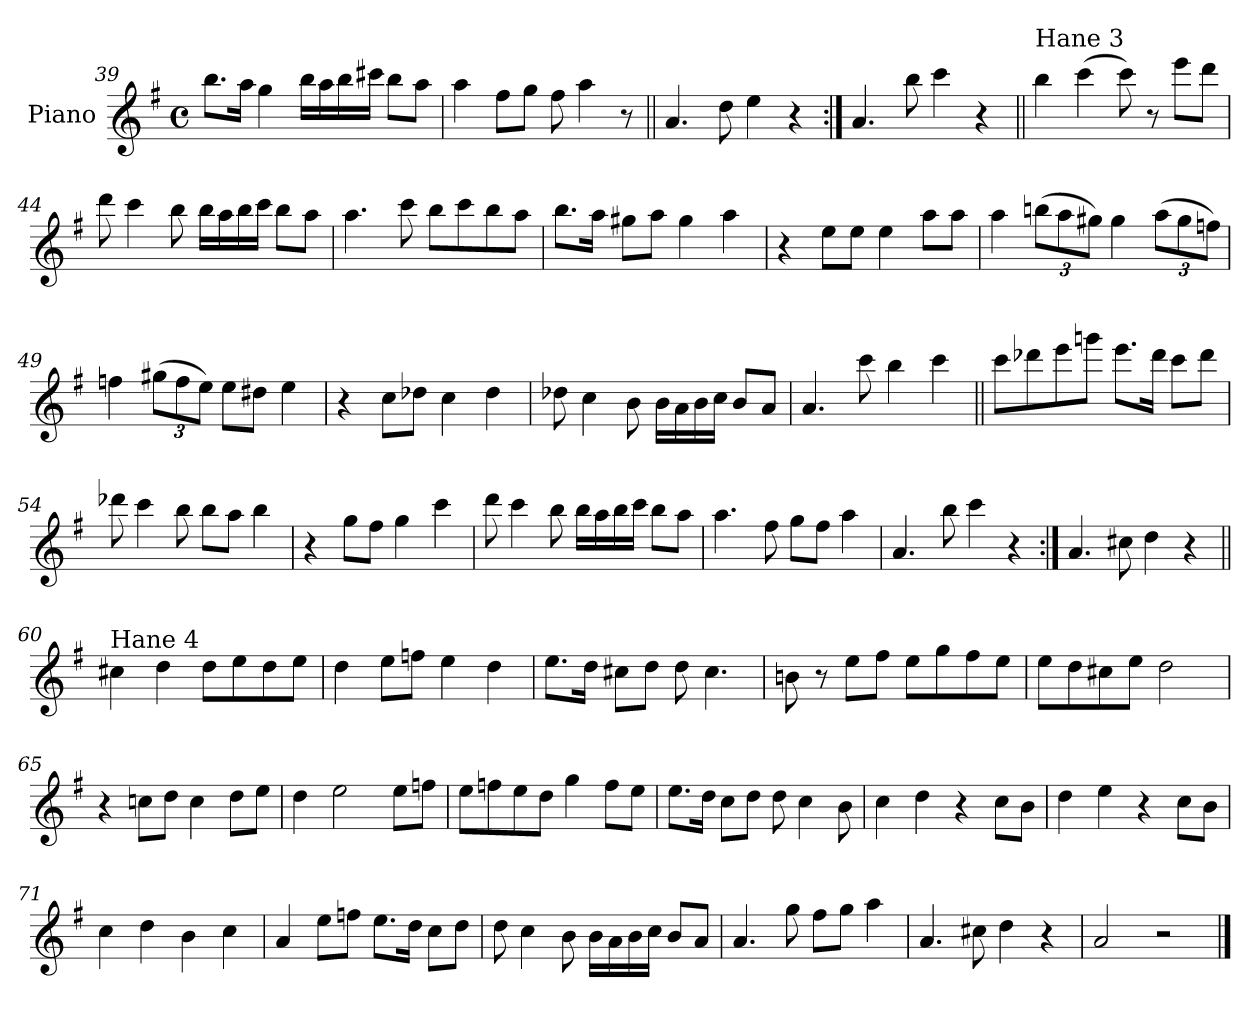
**kern
*part1
*staff1
*I"Piano
*I'Pno.
*clefG2
*k[f#]
*M4/4
*met(c)
=39
8.bb\L
16aa\Jk
4gg\
16bb\LL
16aa\
16bb\
16ccc#X\JJ
8bb\L
8aa\J
=40
4aa\
8ff#\L
8gg\J
8ff#\
4aa\
8r
!!LO:LB:g=z
=41||
4.a/
8dd\
4ee\
4r
=42:|!
4.a/
8bb\
4ccc\
4r
=43||
!LO:TX:a:t=Hane 3
4bb\
(>4ccc\
8ccc\)
8r
8eee\L
8ddd\J
=44
8ddd\
4ccc\
8bb\
16bb\LL
16aa\
16bb\
16ccc\JJ
8bb\L
8aa\J
=45
4.aa\
8ccc\
8bb\L
8ccc\
8bb\
8aa\J
!!LO:LB:g=z
=46
8.bb\L
16aa\Jk
8gg#X\L
8aa\J
4gg#\
4aa\
=47
4r
8ee\L
8ee\J
4ee\
8aa\L
8aa\J
=48
4aa\
*Xbrackettup
(>12bbn\L
12aa\
12gg#X\J)
4gg#\
(>12aa\L
12gg#\
12ffn\J)
=49
4ffn\
(>12gg#X\L
12ff\
12ee\J)
8ee\L
8dd#X\J
4ee\
=50
4r
8cc\L
8dd-X\J
4cc\
4dd-\
!!LO:PB:g=z
=51
8dd-X\
4cc\
8b\
16b\LL
16a\
16b\
16cc\JJ
8b/L
8a/J
=52
4.a/
8ccc\
4bb\
4ccc\
=53||
8ccc\L
8ddd-X\
8eee\
8gggn\J
8.eee\L
16ddd-\Jk
8ccc\L
8ddd-\J
=54
8ddd-X\
4ccc\
8bb\
8bb\L
8aa\J
4bb\
=55
4r
8gg\L
8ff#\J
4gg\
4ccc\
!!LO:LB:g=z
=56
8ddd\
4ccc\
8bb\
16bb\LL
16aa\
16bb\
16ccc\JJ
8bb\L
8aa\J
=57
4.aa\
8ff#\
8gg\L
8ff#\J
4aa\
=58
4.a/
8bb\
4ccc\
4r
=59:|!
4.a/
8cc#X\
4dd\
4r
=60||
!LO:TX:a:t=Hane 4
4cc#X\
4dd\
8dd\L
8ee\
8dd\
8ee\J
!!LO:LB:g=z
=61
4dd\
8ee\L
8ffn\J
4ee\
4dd\
=62
8.ee\L
16dd\Jk
8cc#X\L
8dd\J
8dd\
4.cc#\
=63
8bn\
8r
8ee\L
8ff#\J
8ee\L
8gg\
8ff#\
8ee\J
=64
8ee\L
8dd\
8cc#X\
8ee\J
2dd\
=65
4r
8ccn\L
8dd\J
4cc\
8dd\L
8ee\J
!!LO:LB:g=z
=66
4dd\
2ee\
8ee\L
8ffn\J
=67
8ee\L
8ffn\
8ee\
8dd\J
4gg\
8ff\L
8ee\J
=68
8.ee\L
16dd\Jk
8cc\L
8dd\J
8dd\
4cc\
8b\
=69
4cc\
4dd\
4r
8cc\L
8b\J
=70
4dd\
4ee\
4r
8cc\L
8b\J
=71
4cc\
4dd\
4b\
4cc\
!!LO:LB:g=z
=72
4a/
8ee\L
8ffn\J
8.ee\L
16dd\Jk
8cc\L
8dd\J
=73
8dd\
4cc\
8b\
16b\LL
16a\
16b\
16cc\JJ
8b/L
8a/J
=74
4.a/
8gg\
8ff#\L
8gg\J
4aa\
=75
4.a/
8cc#X\
4dd\
4r
=76
2a/
2r
==
*-
